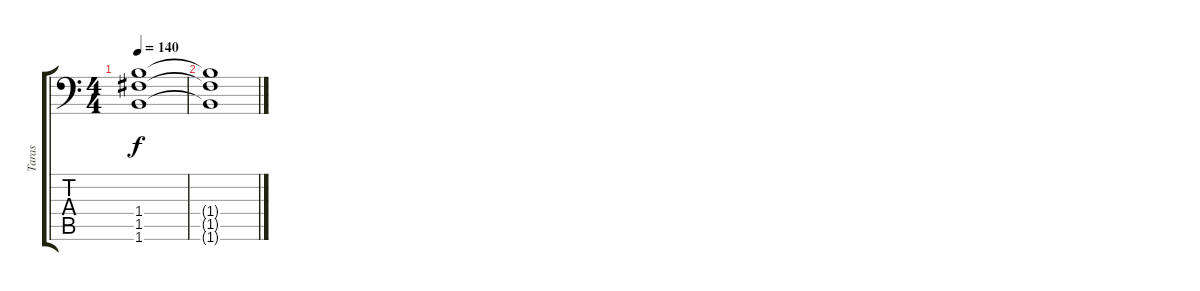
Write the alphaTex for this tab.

\track ("Taras" "Taras") {instrument distortionguitar}
\staff {score tabs}
\tuning (C4 G3 Eb3 Bb2 F2 Bb1) {hide}
\ts (4 4)
\tempo 140
\clef f4
\ks c
(1.4 1.5 1.6).1{dy f} |
(1.4{t} 1.5{t} 1.6{t}).1
